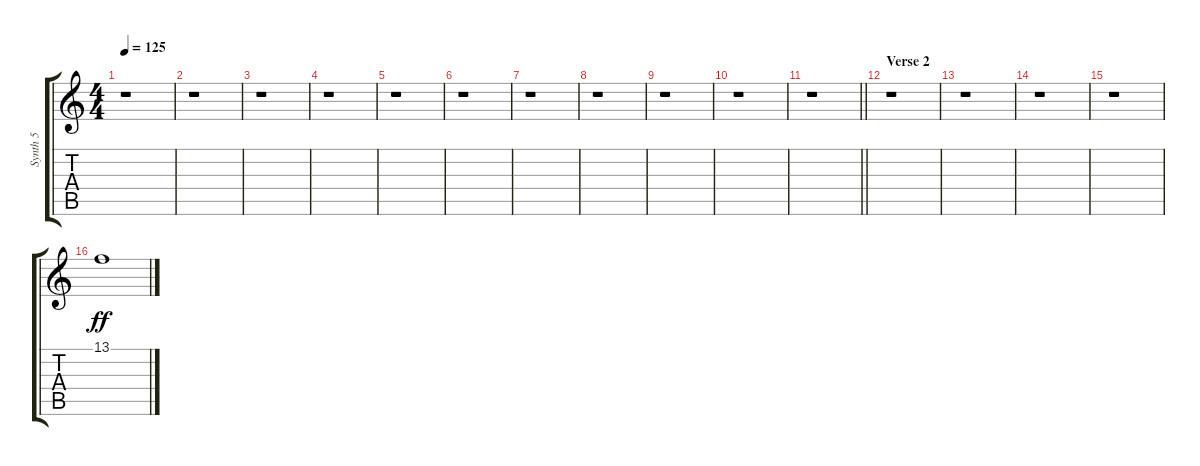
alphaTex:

\track ("Synth 5" "Synth 5") {instrument stringensemble2}
\staff {score tabs}
\tuning (E4 B3 G3 D3 A2 E2) {hide}
\ts (4 4)
\tempo 125
\clef g2
\ks c
r.1{dy ff} |
r.1 |
r.1 |
r.1 |
r.1 |
r.1 |
r.1 |
r.1 |
r.1 |
r.1 |
\barLineRight lightlight
r.1 |
\section ("" "Verse 2")
r.1 |
r.1 |
r.1 |
r.1 |
13.1.1
